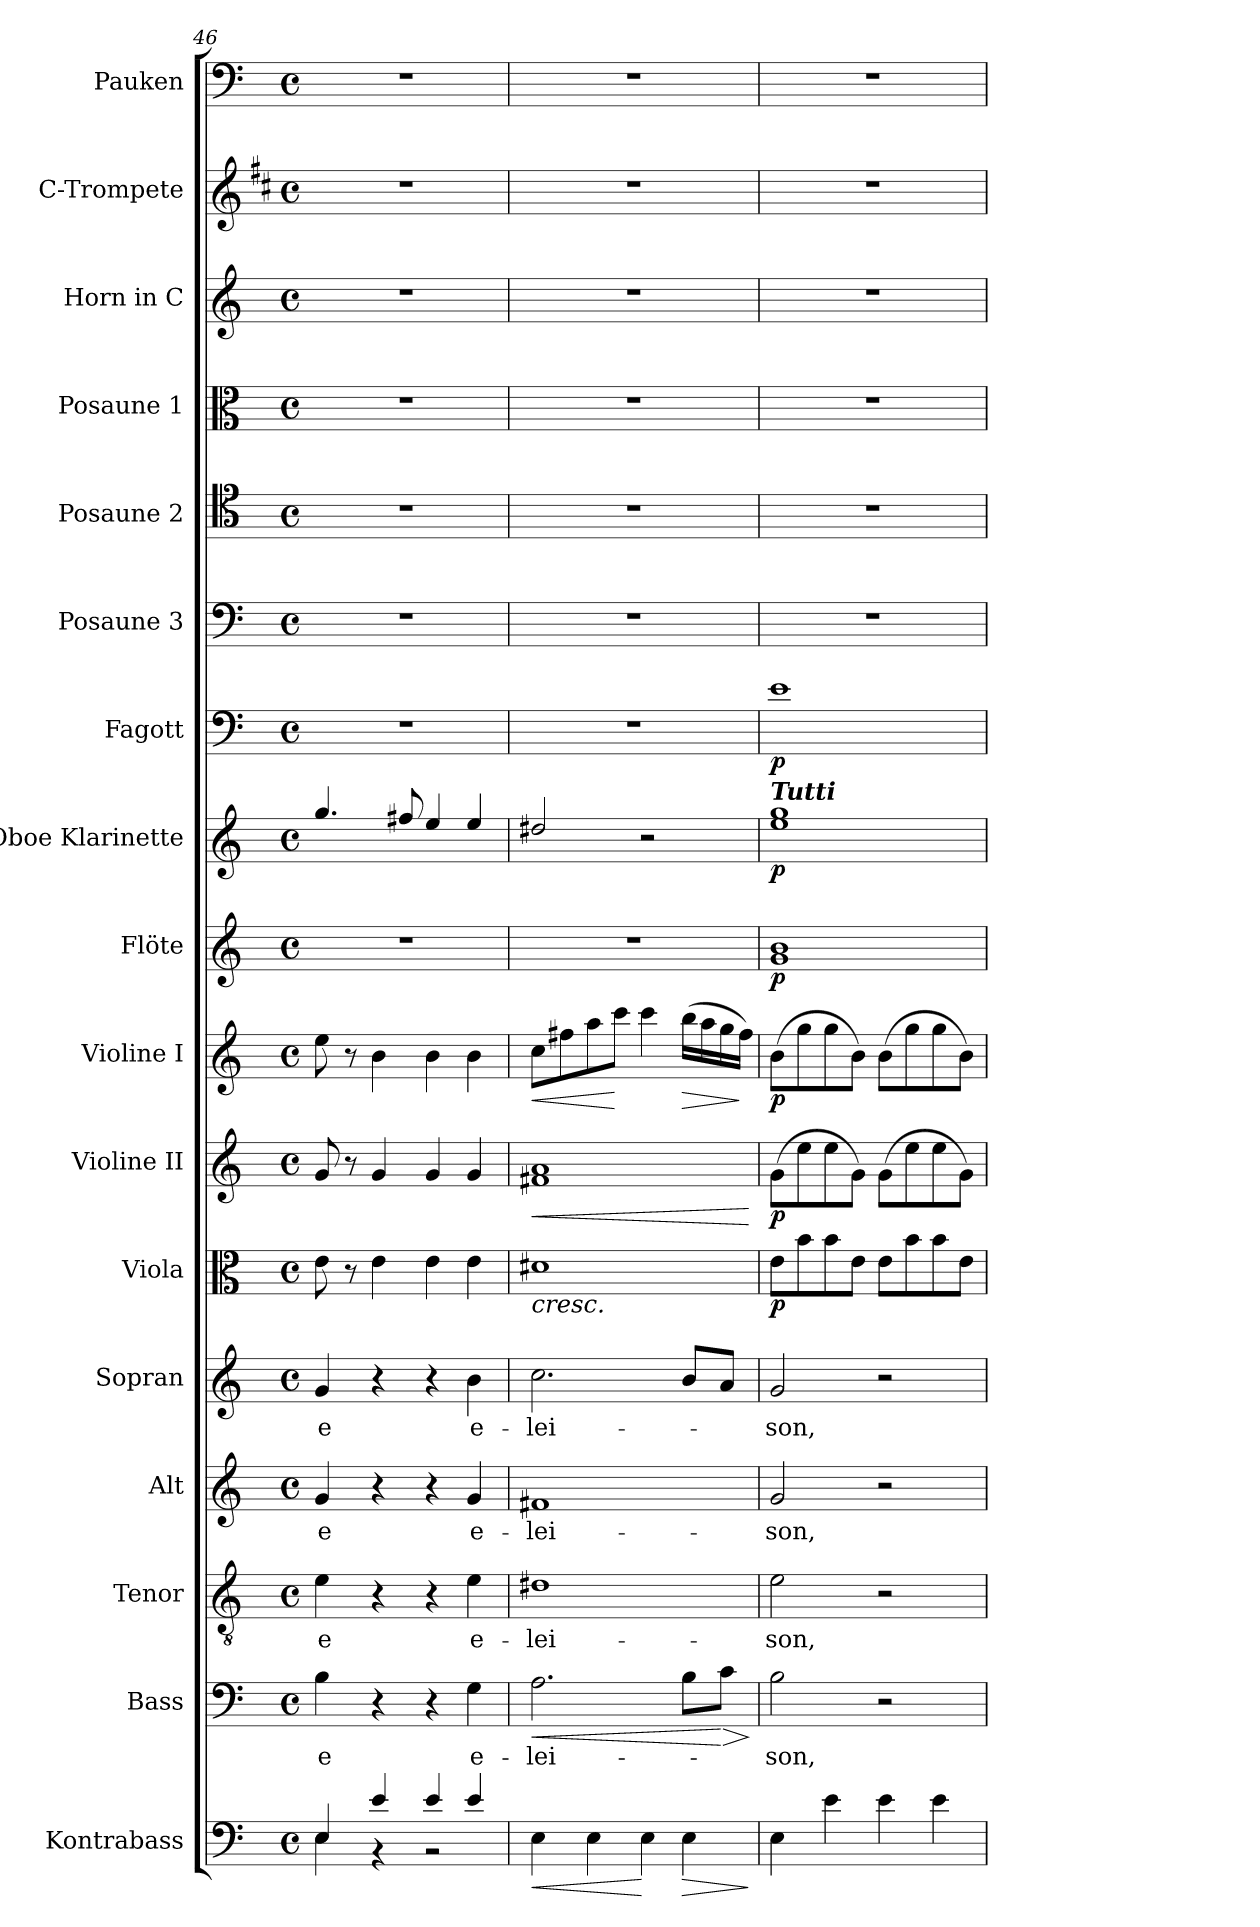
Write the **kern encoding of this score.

**kern	**dynam	**kern	**text	**dynam	**kern	**text	**kern	**text	**kern	**text	**kern	**dynam	**kern	**dynam	**kern	**dynam	**kern	**dynam	**kern	**dynam	**kern	**dynam	**kern	**kern	**kern	**kern	**kern	**kern
*part17	*part17	*part16	*part16	*part16	*part15	*part15	*part14	*part14	*part13	*part13	*part12	*part12	*part11	*part11	*part10	*part10	*part9	*part9	*part8	*part8	*part7	*part7	*part6	*part5	*part4	*part3	*part2	*part1
*staff17	*staff17	*staff16	*staff16	*staff16	*staff15	*staff15	*staff14	*staff14	*staff13	*staff13	*staff12	*staff12	*staff11	*staff11	*staff10	*staff10	*staff9	*staff9	*staff8	*staff8	*staff7	*staff7	*staff6	*staff5	*staff4	*staff3	*staff2	*staff1
*I"Kontrabass	*	*I"Bass	*	*	*I"Tenor	*	*I"Alt	*	*I"Sopran	*	*I"Viola	*	*I"Violine II	*	*I"Violine I	*	*I"Flöte	*	*I"Oboe Klarinette	*	*I"Fagott	*	*I"Posaune 3	*I"Posaune 2	*I"Posaune 1	*I"Horn in C	*I"C-Trompete	*I"Pauken
*I'Kb.	*	*I'B.	*	*	*I'T.	*	*I'A.	*	*I'S.	*	*I'Vla.	*	*I'Vl. II	*	*I'Vl. I	*	*I'Fl.	*	*I'Ob.	*	*I'Fg.	*	*I'Pos. 3	*I'Pos. 2	*I'Pos. 1	*I'Hrn.	*I'C Trp.	*I'Pk.
*clefF4	*	*clefF4	*	*	*clefGv2	*	*clefG2	*	*clefG2	*	*clefC3	*	*clefG2	*	*clefG2	*	*clefG2	*	*clefG2	*	*clefF4	*	*clefF4	*clefC4	*clefC3	*clefG2	*clefG2	*clefF4
*ITrd7c12	*	*	*	*	*	*	*	*	*	*	*	*	*	*	*	*	*	*	*	*	*	*	*	*	*	*ITrd7c12	*ITrd1c2	*
*k[]	*	*k[]	*	*	*k[]	*	*k[]	*	*k[]	*	*k[]	*	*k[]	*	*k[]	*	*k[]	*	*k[]	*	*k[]	*	*k[]	*k[]	*k[]	*k[]	*k[]	*k[]
*C:	*	*C:	*	*	*C:	*	*C:	*	*C:	*	*C:	*	*C:	*	*C:	*	*C:	*	*C:	*	*C:	*	*C:	*C:	*C:	*C:	*C:	*C:
*M4/4	*	*M4/4	*	*	*M4/4	*	*M4/4	*	*M4/4	*	*M4/4	*	*M4/4	*	*M4/4	*	*M4/4	*	*M4/4	*	*M4/4	*	*M4/4	*M4/4	*M4/4	*M4/4	*M4/4	*M4/4
*met(c)	*	*met(c)	*	*	*met(c)	*	*met(c)	*	*met(c)	*	*met(c)	*	*met(c)	*	*met(c)	*	*met(c)	*	*met(c)	*	*met(c)	*	*met(c)	*met(c)	*met(c)	*met(c)	*met(c)	*met(c)
=46	=46	=46	=46	=46	=46	=46	=46	=46	=46	=46	=46	=46	=46	=46	=46	=46	=46	=46	=46	=46	=46	=46	=46	=46	=46	=46	=46	=46
*^	*	*	*	*	*	*	*	*	*	*	*	*	*	*	*	*	*	*	*	*	*	*	*	*	*	*	*	*
!	!	!	!	!LO:LY:b	!	!	!LO:LY:b	!	!LO:LY:b	!	!LO:LY:b	!	!	!	!	!	!	!	!	!	!	!	!	!	!	!	!	!	!
4EE/	4EE\	.	4B\	-e	.	4e\	-e	4g/	-e	4g/	-e	8e\	.	8g/	.	8ee\	.	1r	.	4.gg/	.	1r	.	1r	1r	1r	1r	1r	1r
.	.	.	.	.	.	.	.	.	.	.	.	8r	.	8r	.	8r	.	.	.	.	.	.	.	.	.	.	.	.	.
4E/	4r	.	4r	.	.	4r	.	4r	.	4r	.	4e\	.	4g/	.	4b\	.	.	.	.	.	.	.	.	.	.	.	.	.
.	.	.	.	.	.	.	.	.	.	.	.	.	.	.	.	.	.	.	.	8ff#X/	.	.	.	.	.	.	.	.	.
4E/	2r	.	4r	.	.	4r	.	4r	.	4r	.	4e\	.	4g/	.	4b\	.	.	.	4ee/	.	.	.	.	.	.	.	.	.
!	!	!	!	!LO:LY:b	!	!	!LO:LY:b	!	!LO:LY:b	!	!LO:LY:b	!	!	!	!	!	!	!	!	!	!	!	!	!	!	!	!	!	!
4E/	.	.	4G\	e-	.	4e\	e-	4g/	e-	4b\	e-	4e\	.	4g/	.	4b\	.	.	.	4ee/	.	.	.	.	.	.	.	.	.
*v	*v	*	*	*	*	*	*	*	*	*	*	*	*	*	*	*	*	*	*	*	*	*	*	*	*	*	*	*	*
=47	=47	=47	=47	=47	=47	=47	=47	=47	=47	=47	=47	=47	=47	=47	=47	=47	=47	=47	=47	=47	=47	=47	=47	=47	=47	=47	=47	=47
!	!LO:HP:b	!	!LO:LY:b	!LO:HP:b	!	!LO:LY:b	!	!LO:LY:b	!	!LO:LY:b	!	!LO:HP:b	!	!LO:HP:b	!	!	!	!	!	!	!	!	!	!	!	!	!	!
!	!	!	!	!	!	!	!	!	!	!	!	!	!	!LO:HP:n=1:b	!	!LO:HP:b	!	!	!	!	!	!	!	!	!	!	!	!
4EE\	<	2.A\	-lei-	<	1d#X	-lei-	1f#X	-lei-	2.cc\	-lei-	1d#X	<	1f#X 1a	< >	8cc\L	<	1r	.	2dd#X/	.	1r	.	1r	1r	1r	1r	1r	1r
.	.	.	.	.	.	.	.	.	.	.	.	.	.	.	8ff#X\	.	.	.	.	.	.	.	.	.	.	.	.	.
4EE\	.	.	.	.	.	.	.	.	.	.	.	.	.	.	8aa\	.	.	.	.	.	.	.	.	.	.	.	.	.
.	.	.	.	.	.	.	.	.	.	.	.	.	.	.	8ccc\J	[	.	.	.	.	.	.	.	.	.	.	.	.
4EE\	[	.	.	.	.	.	.	.	.	.	.	.	.	.	4ccc\	.	.	.	2r	.	.	.	.	.	.	.	.	.
!	!LO:HP:b	!	!	!	!	!	!	!	!	!	!	!	!	!	!	!LO:HP:b	!	!	!	!	!	!	!	!	!	!	!	!
4EE\	>	8B\L	.	.	.	.	.	.	8b/L	.	.	.	.	.	(>16bb\LL	>	.	.	.	.	.	.	.	.	.	.	.	.
.	.	.	.	.	.	.	.	.	.	.	.	.	.	.	16aa\	.	.	.	.	.	.	.	.	.	.	.	.	.
!	!	!	!	!LO:HP:n=1:b	!	!	!	!	!	!	!	!	!	!	!	!	!	!	!	!	!	!	!	!	!	!	!	!
.	.	8c\J	.	[ >	.	.	.	.	8a/J	.	.	.	.	.	16gg\	.	.	.	.	.	.	.	.	.	.	.	.	.
.	.	.	.	.	.	.	.	.	.	.	.	.	.	.	16ff#\JJ)	]	.	.	.	.	.	.	.	.	.	.	.	.
.	]	.	.	]	.	.	.	.	.	.	.	.	.	[	.	.	.	.	.	.	.	.	.	.	.	.	.	.
=48	=48	=48	=48	=48	=48	=48	=48	=48	=48	=48	=48	=48	=48	=48	=48	=48	=48	=48	=48	=48	=48	=48	=48	=48	=48	=48	=48	=48
!	!	!	!	!	!	!	!	!	!	!	!	!	!	!	!	!	!	!	!LO:TX:a:Bi:t=Tutti	!	!	!	!	!	!	!	!	!
!	!	!	!LO:LY:b	!	!	!LO:LY:b	!	!LO:LY:b	!	!LO:LY:b	!	!LO:DY:b	!	!LO:DY:b	!	!LO:DY:b	!	!LO:DY:b	!	!LO:DY:b	!	!LO:DY:b	!	!	!	!	!	!
4EE\	.	2B\	-son,	.	2e\	-son,	2g/	-son,	2g/	-son,	8e\L	p	(>8g\L	p	(>8b\L	p	1g 1b	p	1ee 1gg	p	1e	p	1r	1r	1r	1r	1r	1r
.	.	.	.	.	.	.	.	.	.	.	8b\	[	8ee\	]	8gg\	.	.	.	.	.	.	.	.	.	.	.	.	.
4E\	.	.	.	.	.	.	.	.	.	.	8b\	.	8ee\	.	8gg\	.	.	.	.	.	.	.	.	.	.	.	.	.
.	.	.	.	.	.	.	.	.	.	.	8e\J	.	8g\J)	.	8b\J)	.	.	.	.	.	.	.	.	.	.	.	.	.
4E\	.	2r	.	.	2r	.	2r	.	2r	.	8e\L	.	(>8g\L	.	(>8b\L	.	.	.	.	.	.	.	.	.	.	.	.	.
.	.	.	.	.	.	.	.	.	.	.	8b\	.	8ee\	.	8gg\	.	.	.	.	.	.	.	.	.	.	.	.	.
4E\	.	.	.	.	.	.	.	.	.	.	8b\	.	8ee\	.	8gg\	.	.	.	.	.	.	.	.	.	.	.	.	.
.	.	.	.	.	.	.	.	.	.	.	8e\J	.	8g\J)	.	8b\J)	.	.	.	.	.	.	.	.	.	.	.	.	.
=	=	=	=	=	=	=	=	=	=	=	=	=	=	=	=	=	=	=	=	=	=	=	=	=	=	=	=	=
*-	*-	*-	*-	*-	*-	*-	*-	*-	*-	*-	*-	*-	*-	*-	*-	*-	*-	*-	*-	*-	*-	*-	*-	*-	*-	*-	*-	*-
